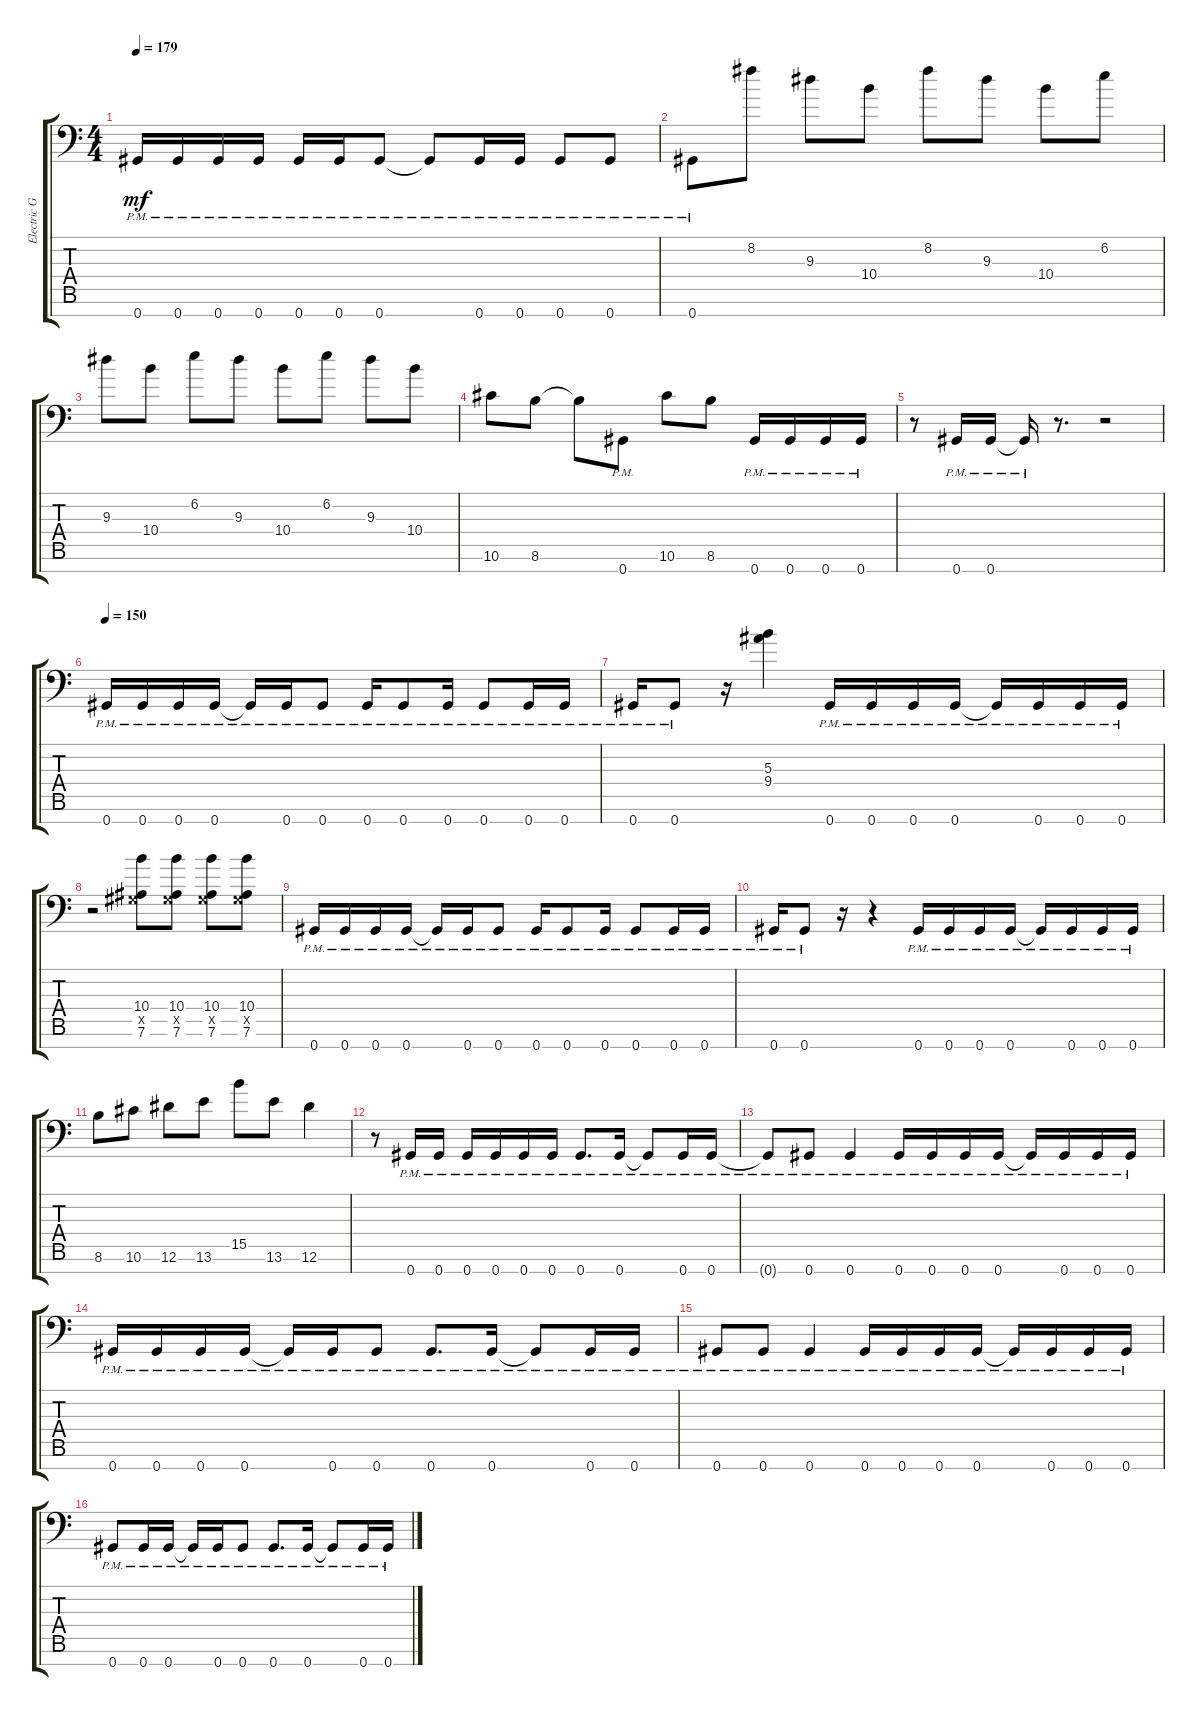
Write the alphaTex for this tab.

\track ("Electric Guitar" "Electric G") {instrument distortionguitar}
\staff {score tabs}
\tuning (Eb4 Bb3 Gb3 Db3 Ab2 Eb2 Ab1) {hide}
\ts (4 4)
\tempo 179
\clef f4
\ks c
0.7{pm}.16{dy mf} 0.7{pm}.16 0.7{pm}.16 0.7{pm}.16 0.7{pm}.16 0.7{pm}.16 0.7{pm}.8 0.7{pm t}.8 0.7{pm}.16 0.7{pm}.16 0.7{pm}.8 0.7{pm}.8 |
0.7{pm}.8 8.2.8 9.3.8 10.4.8 8.2.8 9.3.8 10.4.8 6.2.8 |
9.3.8 10.4.8 6.2.8 9.3.8 10.4.8 6.2.8 9.3.8 10.4.8 |
10.6.8 8.6.8 8.6{t}.8 0.7{pm}.8 10.6.8 8.6.8 0.7{pm}.16 0.7{pm}.16 0.7{pm}.16 0.7{pm}.16 |
r.8 0.7{pm}.16 0.7{pm}.16 0.7{pm t}.16 r.8{d} r.2 |
\tempo 150
0.7{pm}.16 0.7{pm}.16 0.7{pm}.16 0.7{pm}.16 0.7{pm t}.16 0.7{pm}.16 0.7{pm}.8 0.7{pm}.16 0.7{pm}.8 0.7{pm}.16 0.7{pm}.8 0.7{pm}.16 0.7{pm}.16 |
0.7{pm}.16 0.7{pm}.8 r.16 (5.3 9.4).4 0.7{pm}.16 0.7{pm}.16 0.7{pm}.16 0.7{pm}.16 0.7{pm t}.16 0.7{pm}.16 0.7{pm}.16 0.7{pm}.16 |
r.2 (10.4 0.5{x} 7.6).8 (10.4 0.5{x} 7.6).8 (10.4 0.5{x} 7.6).8 (10.4 0.5{x} 7.6).8 |
0.7{pm}.16 0.7{pm}.16 0.7{pm}.16 0.7{pm}.16 0.7{pm t}.16 0.7{pm}.16 0.7{pm}.8 0.7{pm}.16 0.7{pm}.8 0.7{pm}.16 0.7{pm}.8 0.7{pm}.16 0.7{pm}.16 |
0.7{pm}.16 0.7{pm}.8 r.16 r.4 0.7{pm}.16 0.7{pm}.16 0.7{pm}.16 0.7{pm}.16 0.7{pm t}.16 0.7{pm}.16 0.7{pm}.16 0.7{pm}.16 |
8.6.8 10.6.8 12.6.8 13.6.8 15.5.8 13.6.8 12.6.4 |
r.8 0.7{pm}.16 0.7{pm}.16 0.7{pm}.16 0.7{pm}.16 0.7{pm}.16 0.7{pm}.16 0.7{pm}.8{d} 0.7{pm}.16 0.7{pm t}.8 0.7{pm}.16 0.7{pm}.16 |
0.7{pm t}.8 0.7{pm}.8 0.7{pm}.4 0.7{pm}.16 0.7{pm}.16 0.7{pm}.16 0.7{pm}.16 0.7{pm t}.16 0.7{pm}.16 0.7{pm}.16 0.7{pm}.16 |
0.7{pm}.16 0.7{pm}.16 0.7{pm}.16 0.7{pm}.16 0.7{pm t}.16 0.7{pm}.16 0.7{pm}.8 0.7{pm}.8{d} 0.7{pm}.16 0.7{pm t}.8 0.7{pm}.16 0.7{pm}.16 |
0.7{pm}.8 0.7{pm}.8 0.7{pm}.4 0.7{pm}.16 0.7{pm}.16 0.7{pm}.16 0.7{pm}.16 0.7{pm t}.16 0.7{pm}.16 0.7{pm}.16 0.7{pm}.16 |
0.7{pm}.8 0.7{pm}.16 0.7{pm}.16 0.7{pm t}.16 0.7{pm}.16 0.7{pm}.8 0.7{pm}.8{d} 0.7{pm}.16 0.7{pm t}.8 0.7{pm}.16 0.7{pm}.16
